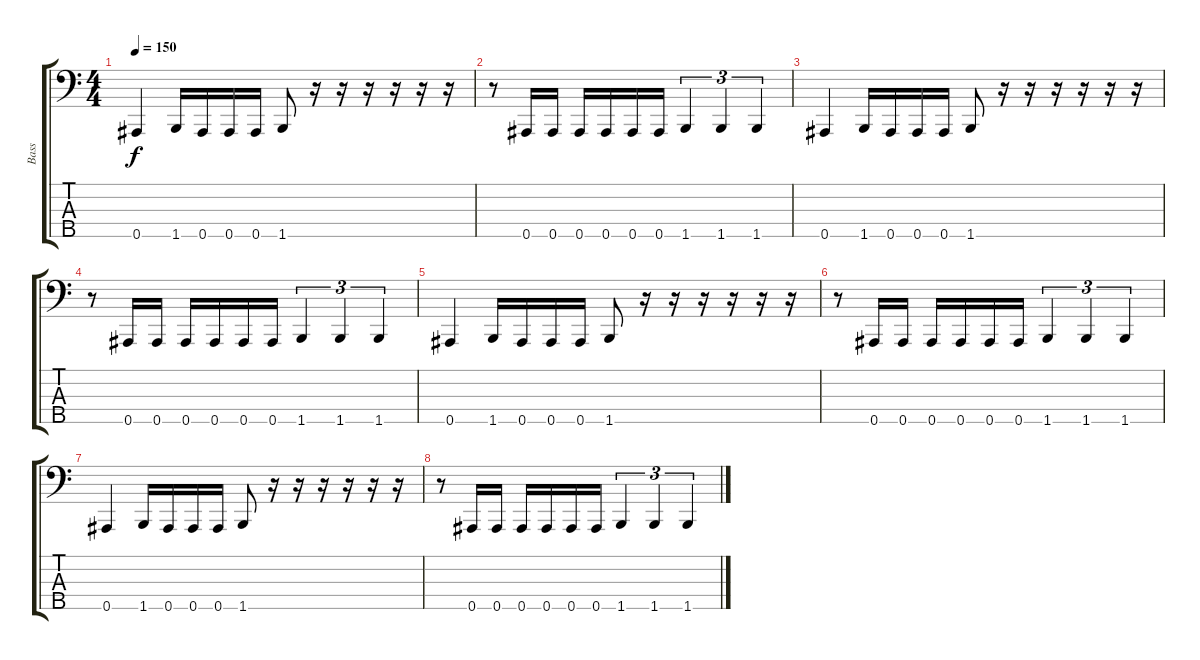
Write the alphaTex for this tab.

\track ("Bass" "Bass") {instrument electricbasspick}
\staff {score tabs}
\tuning (Ab2 Eb2 Bb1 F1 Bb0) {hide}
\ts (4 4)
\tempo 150
\clef f4
\ks c
0.5.4{dy f} 1.5.16 0.5.16 0.5.16 0.5.16 1.5.8 r.16 r.16 r.16 r.16 r.16 r.16 |
r.8 0.5.16 0.5.16 0.5.16 0.5.16 0.5.16 0.5.16 1.5.4{tu (3 2)} 1.5.4{tu (3 2)} 1.5.4{tu (3 2)} |
0.5.4 1.5.16 0.5.16 0.5.16 0.5.16 1.5.8 r.16 r.16 r.16 r.16 r.16 r.16 |
r.8 0.5.16 0.5.16 0.5.16 0.5.16 0.5.16 0.5.16 1.5.4{tu (3 2)} 1.5.4{tu (3 2)} 1.5.4{tu (3 2)} |
0.5.4 1.5.16 0.5.16 0.5.16 0.5.16 1.5.8 r.16 r.16 r.16 r.16 r.16 r.16 |
r.8 0.5.16 0.5.16 0.5.16 0.5.16 0.5.16 0.5.16 1.5.4{tu (3 2)} 1.5.4{tu (3 2)} 1.5.4{tu (3 2)} |
0.5.4 1.5.16 0.5.16 0.5.16 0.5.16 1.5.8 r.16 r.16 r.16 r.16 r.16 r.16 |
r.8 0.5.16 0.5.16 0.5.16 0.5.16 0.5.16 0.5.16 1.5.4{tu (3 2)} 1.5.4{tu (3 2)} 1.5.4{tu (3 2)}
